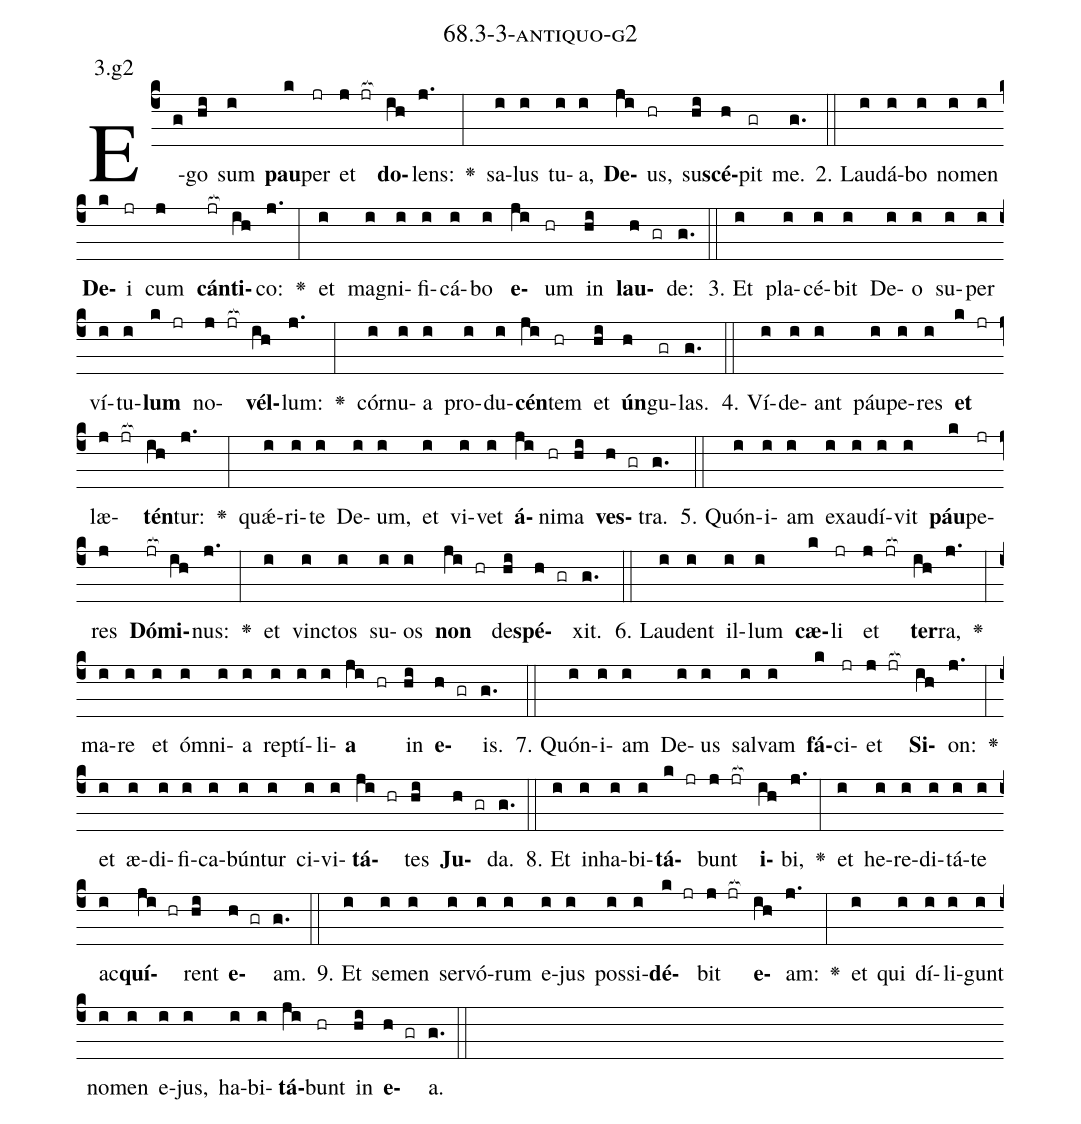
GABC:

name: 68.3-3-antiquo-g2;
annotation: 3.g2;
%%
(c4)E(g)go(hi) sum(i) <b>pau</b>(k)per(jr) et(j jr[ocb:1{]) <b>do</b>(ih[ocb:0}])lens:(j.) <v>\greheightstar</v>(:) sa(i)lus(i) tu(i)a,(i) <b>De</b>(ji)us,(hr) su(hi)<b>scé</b>(h)pit(gr) me.(g.) (::)
2. Lau(i)dá(i)bo(i) no(i)men(i) <b>De</b>(k)i(jr) cum(j) <b>cán</b>(jr[ocb:1{])<b>ti</b>(ih[ocb:0}])co:(j.) <v>\greheightstar</v>(:) et(i) ma(i)gni(i)fi(i)cá(i)bo(i) <b>e</b>(ji)um(hr) in(hi) <b>lau</b>(h gr)de:(g.) (::)
3. Et(i) pla(i)cé(i)bit(i) De(i)o(i) su(i)per(i) ví(i)tu(i)<b>lum</b>(k jr) no(j jr[ocb:1{])<b>vél</b>(ih[ocb:0}])lum:(j.) <v>\greheightstar</v>(:) cór(i)nu(i)a(i) pro(i)du(i)<b>cén</b>(ji)tem(hr) et(hi) <b>ún</b>(h)gu(gr)las.(g.) (::)
4. Ví(i)de(i)ant(i) páu(i)pe(i)res(i) <b>et</b>(k jr) læ(j jr[ocb:1{])<b>tén</b>(ih[ocb:0}])tur:(j.) <v>\greheightstar</v>(:) quǽ(i)ri(i)te(i) De(i)um,(i) et(i) vi(i)vet(i) <b>á</b>(ji)ni(hr)ma(hi) <b>ves</b>(h gr)tra.(g.) (::)
5. Quón(i)i(i)am(i) ex(i)au(i)dí(i)vit(i) <b>páu</b>(k)pe(jr)res(j) <b>Dó</b>(jr[ocb:1{])<b>mi</b>(ih[ocb:0}])nus:(j.) <v>\greheightstar</v>(:) et(i) vinc(i)tos(i) su(i)os(i) <b>non</b>(ji hr) de(hi)<b>spé</b>(h gr)xit.(g.) (::)
6. Lau(i)dent(i) il(i)lum(i) <b>cæ</b>(k)li(jr) et(j jr[ocb:1{]) <b>ter</b>(ih[ocb:0}])ra,(j.) <v>\greheightstar</v>(:) ma(i)re(i) et(i) óm(i)ni(i)a(i) rep(i)tí(i)li(i)<b>a</b>(ji hr) in(hi) <b>e</b>(h gr)is.(g.) (::)
7. Quón(i)i(i)am(i) De(i)us(i) sal(i)vam(i) <b>fá</b>(k)ci(jr)et(j jr[ocb:1{]) <b>Si</b>(ih[ocb:0}])on:(j.) <v>\greheightstar</v>(:) et(i) æ(i)di(i)fi(i)ca(i)bún(i)tur(i) ci(i)vi(i)<b>tá</b>(ji hr)tes(hi) <b>Ju</b>(h gr)da.(g.) (::)
8. Et(i) in(i)ha(i)bi(i)<b>tá</b>(k jr)bunt(j jr[ocb:1{]) <b>i</b>(ih[ocb:0}])bi,(j.) <v>\greheightstar</v>(:) et(i) he(i)re(i)di(i)tá(i)te(i) ac(i)<b>quí</b>(ji hr)rent(hi) <b>e</b>(h gr)am.(g.) (::)
9. Et(i) se(i)men(i) ser(i)vó(i)rum(i) e(i)jus(i) pos(i)si(i)<b>dé</b>(k jr)bit(j jr[ocb:1{]) <b>e</b>(ih[ocb:0}])am:(j.) <v>\greheightstar</v>(:) et(i) qui(i) dí(i)li(i)gunt(i) no(i)men(i) e(i)jus,(i) ha(i)bi(i)<b>tá</b>(ji)bunt(hr) in(hi) <b>e</b>(h gr)a.(g.) (::)
